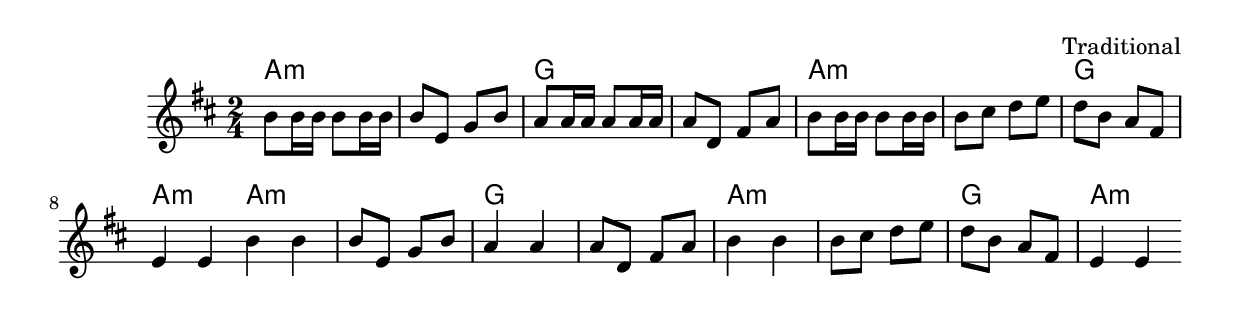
\version "2.16.0"

\header {
  %title = "Drunken Sailor"
  composer = "Traditional"
}

<<
  \chords {a1:m g a:m g2 a:m a1:m g a:m g2 a:m}
  \relative b'
  {
    \time 2/4
    \key d \major
    b8 b16 b b8 b16 b | 
    b8 e, g b | 
    a a16 a a8 a16 a |
    a8 d, fis a | 
    b b16 b b8 b16 b | 
    b8 cis d e |
    d b a fis |
    e4 e \bar ":|:"
    b' b | 
    b8 e, g b | 
    a4 a | 
    a8 d, fis a | 
    b4 b | 
    b8 cis d e | 
    d b a fis | 
    e4 e  \bar ":|"
  }
>>
